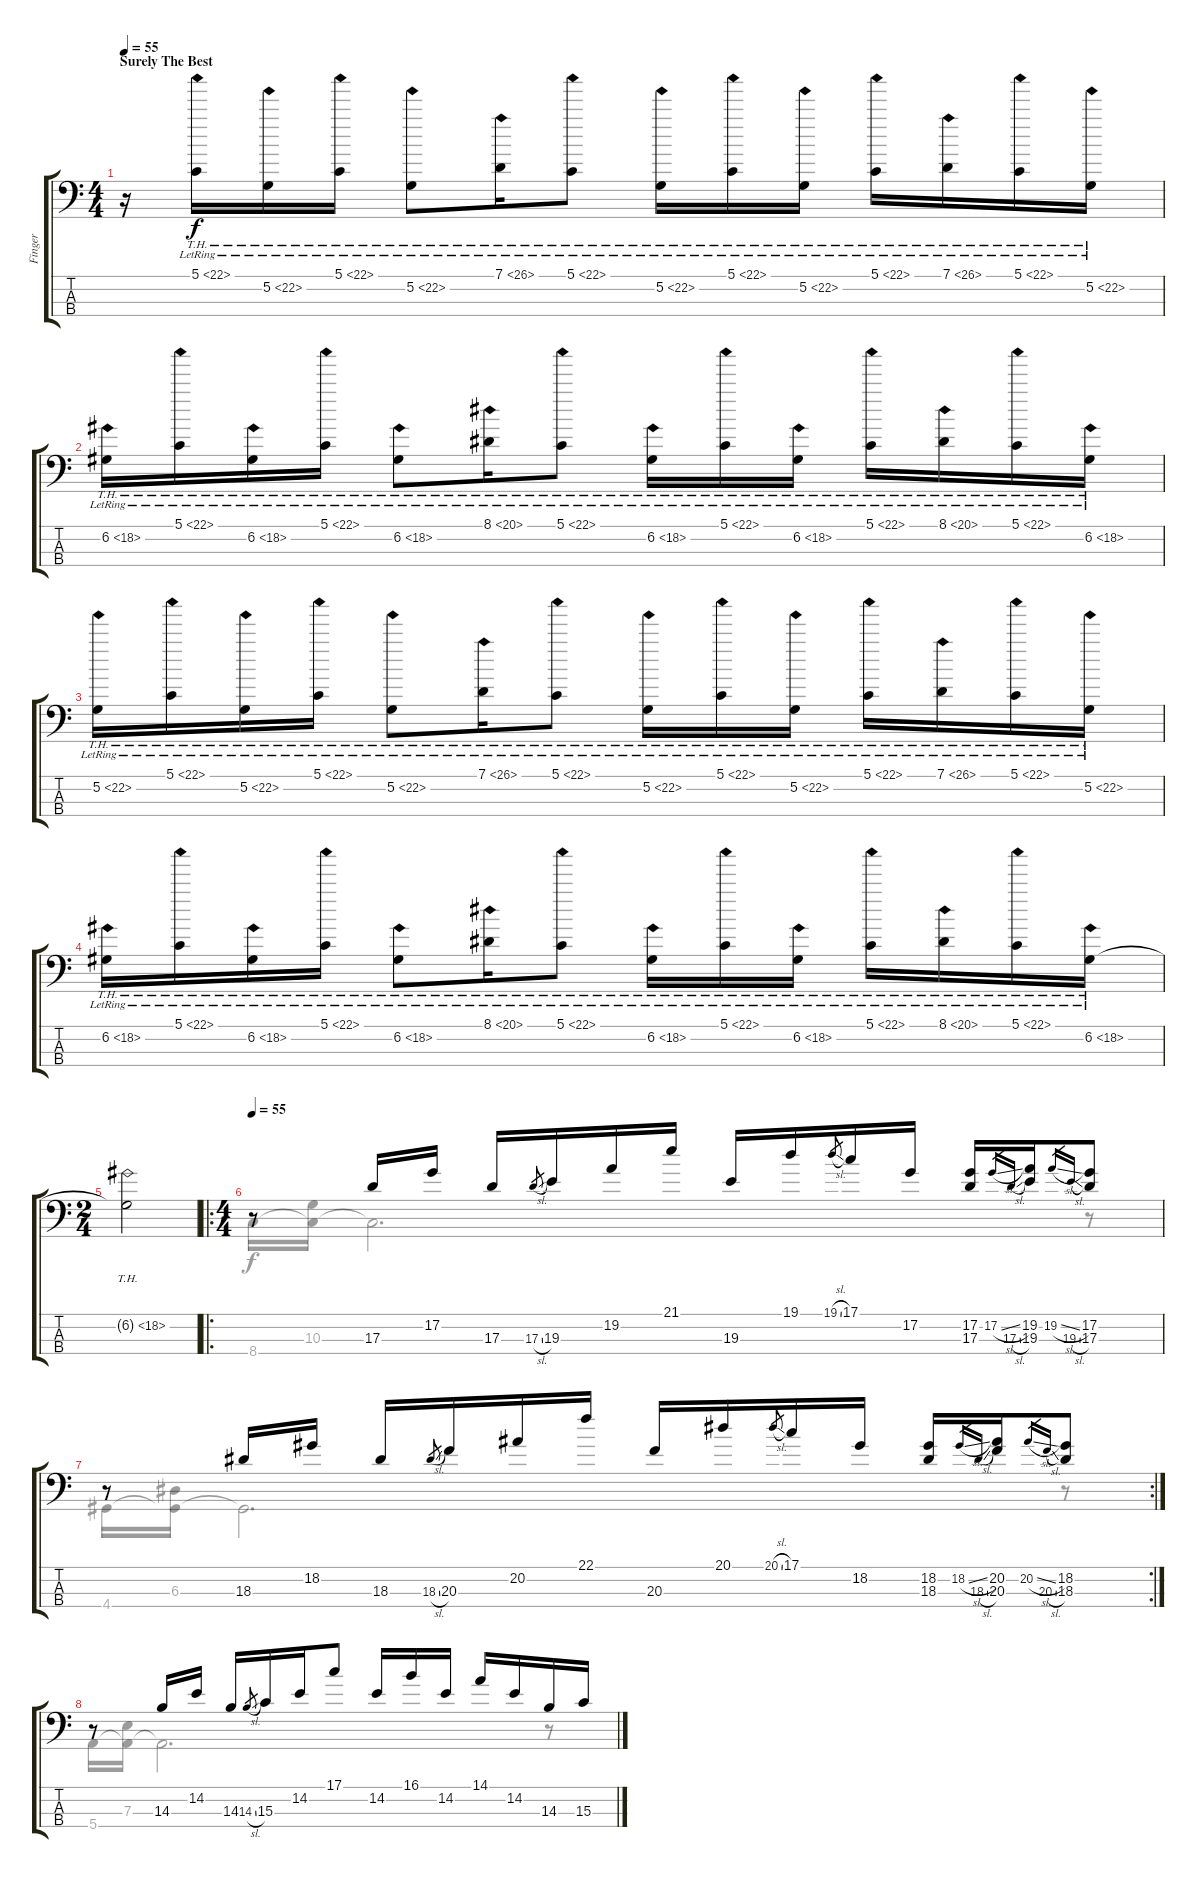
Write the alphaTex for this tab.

\track ("Finger" "Finger") {instrument electricbassfinger}
\staff {score tabs}
\tuning (G2 D2 A1 E1) {hide}
\voice
\ts (4 4)
\section ("" "Surely The Best")
\tempo 55
\clef f4
\ks c
r.16{dy f instrument electricbassfinger} 5.1{th 17 lr}.16 5.2{th 17 lr}.16 5.1{th 17 lr}.16 5.2{th 17 lr}.8 7.1{th 19 lr}.16 5.1{th 17 lr}.8 5.2{th 17 lr}.16 5.1{th 17 lr}.16 5.2{th 17 lr}.16 5.1{th 17 lr}.16 7.1{th 19 lr}.16 5.1{th 17 lr}.16 5.2{th 17 lr}.16 |
6.2{th 12 lr}.16 5.1{th 17 lr}.16 6.2{th 12 lr}.16 5.1{th 17 lr}.16 6.2{th 12 lr}.8 8.1{th 12 lr}.16 5.1{th 17 lr}.8 6.2{th 12 lr}.16 5.1{th 17 lr}.16 6.2{th 12 lr}.16 5.1{th 17 lr}.16 8.1{th 12 lr}.16 5.1{th 17 lr}.16 6.2{th 12 lr}.16 |
5.2{th 17 lr}.16 5.1{th 17 lr}.16 5.2{th 17 lr}.16 5.1{th 17 lr}.16 5.2{th 17 lr}.8 7.1{th 19 lr}.16 5.1{th 17 lr}.8 5.2{th 17 lr}.16 5.1{th 17 lr}.16 5.2{th 17 lr}.16 5.1{th 17 lr}.16 7.1{th 19 lr}.16 5.1{th 17 lr}.16 5.2{th 17 lr}.16 |
6.2{th 12 lr}.16 5.1{th 17 lr}.16 6.2{th 12 lr}.16 5.1{th 17 lr}.16 6.2{th 12 lr}.8 8.1{th 12 lr}.16 5.1{th 17 lr}.8 6.2{th 12 lr}.16 5.1{th 17 lr}.16 6.2{th 12 lr}.16 5.1{th 17 lr}.16 8.1{th 12 lr}.16 5.1{th 17 lr}.16 6.2{th 12 lr}.16 |
\ts (2 4)
6.2{th 12 t}.2 |
\ro
\ts (4 4)
\tempo 55
r.8 17.3.16 17.2.16 17.3.16 17.3{sl}.8{gr} 19.3.16 19.2.16 21.1.16 19.3.16 19.1.16 19.1{sl}.8{gr} 17.1.16 17.2.16 (17.2 17.3).16 17.2{sl}.16{gr} 17.3{sl}.16{gr} (19.2 19.3).16 19.2{sl}.16{gr} 19.3{sl}.16{gr} (17.2 17.3).8 |
\rc 2
r.8 18.3.16 18.2.16 18.3.16 18.3{sl}.8{gr} 20.3.16 20.2.16 22.1.16 20.3.16 20.1.16 20.1{sl}.8{gr} 17.1.16 18.2.16 (18.2 18.3).16 18.2{sl}.16{gr} 18.3{sl}.16{gr} (20.2 20.3).16 20.2{sl}.16{gr} 20.3{sl}.16{gr} (18.2 18.3).8 |
r.8 14.3.16 14.2.16 14.3.16 14.3{sl}.8{gr} 15.3.16 14.2.16 17.1.8 14.2.16 16.1.16 14.2.16 14.1.16 14.2.16 14.3.16 15.3.16
\voice
\clef f4
\ottava regular
\simile none
\ks c
|
|
|
|
|
8.4.16 (10.3 8.4{t}).16 8.4{t}.2{d} r.8 |
4.4.16 (6.3 4.4{t}).16 4.4{t}.2{d} r.8 |
5.4.16 (7.3 5.4{t}).16 5.4{t}.2{d} r.8
